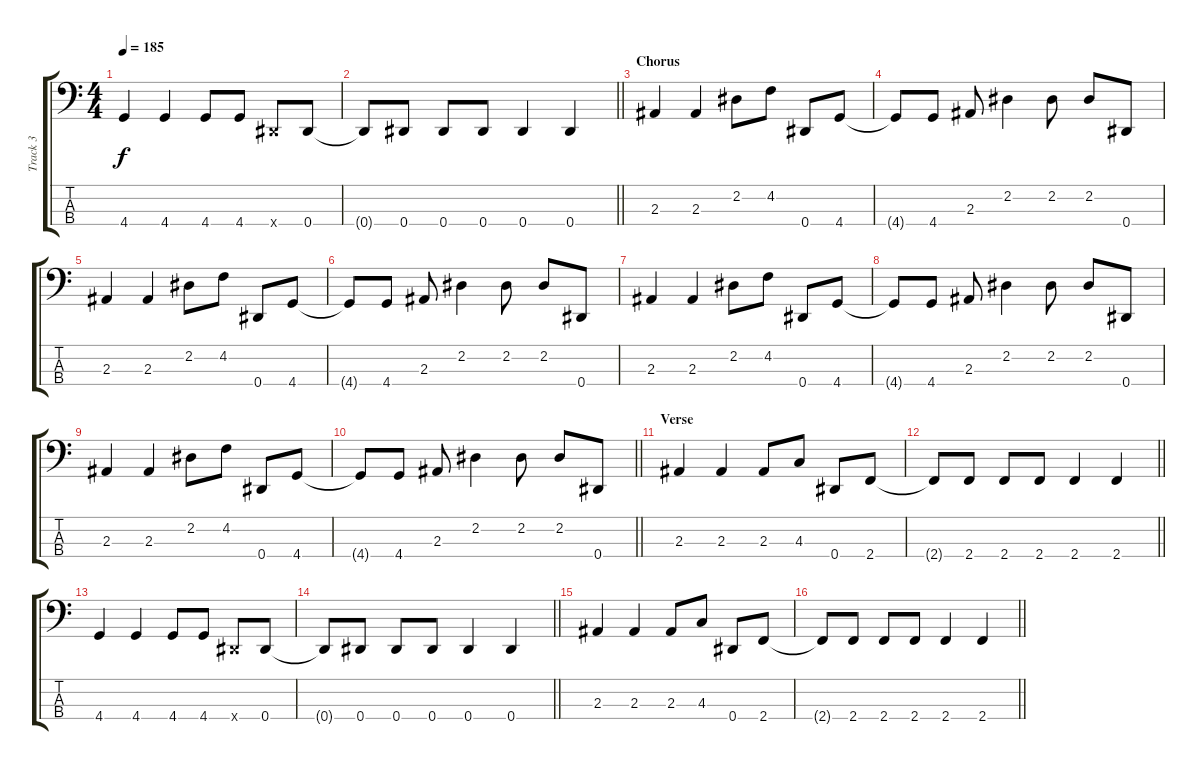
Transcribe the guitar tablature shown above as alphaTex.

\track ("Track 3" "Track 3") {instrument electricbassfinger}
\staff {score tabs}
\tuning (Gb2 Db2 Ab1 Eb1) {hide}
\ts (4 4)
\tempo 185
\clef f4
\ks c
4.4.4{dy f} 4.4.4 4.4.8 4.4.8 0.4{x}.8 0.4.8 |
\barLineRight lightlight
0.4{t}.8 0.4.8 0.4.8 0.4.8 0.4.4 0.4.4 |
\section ("" "Chorus")
2.3.4 2.3.4 2.2.8 4.2.8 0.4.8 4.4.8 |
4.4{t}.8 4.4.8 2.3.8 2.2.4 2.2.8 2.2.8 0.4.8 |
2.3.4 2.3.4 2.2.8 4.2.8 0.4.8 4.4.8 |
4.4{t}.8 4.4.8 2.3.8 2.2.4 2.2.8 2.2.8 0.4.8 |
2.3.4 2.3.4 2.2.8 4.2.8 0.4.8 4.4.8 |
4.4{t}.8 4.4.8 2.3.8 2.2.4 2.2.8 2.2.8 0.4.8 |
2.3.4 2.3.4 2.2.8 4.2.8 0.4.8 4.4.8 |
\barLineRight lightlight
4.4{t}.8 4.4.8 2.3.8 2.2.4 2.2.8 2.2.8 0.4.8 |
\section ("" "Verse")
2.3.4 2.3.4 2.3.8 4.3.8 0.4.8 2.4.8 |
\barLineRight lightlight
2.4{t}.8 2.4.8 2.4.8 2.4.8 2.4.4 2.4.4 |
4.4.4 4.4.4 4.4.8 4.4.8 0.4{x}.8 0.4.8 |
\barLineRight lightlight
0.4{t}.8 0.4.8 0.4.8 0.4.8 0.4.4 0.4.4 |
2.3.4 2.3.4 2.3.8 4.3.8 0.4.8 2.4.8 |
\barLineRight lightlight
2.4{t}.8 2.4.8 2.4.8 2.4.8 2.4.4 2.4.4
